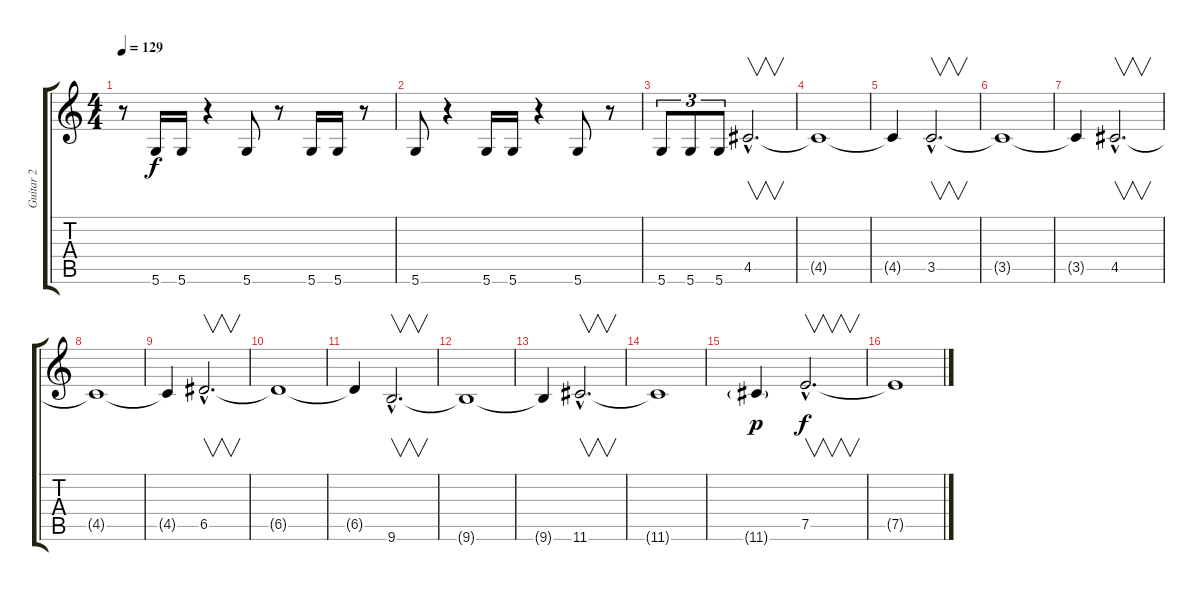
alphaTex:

\track ("Guitar 2" "Guitar 2") {instrument distortionguitar}
\staff {score tabs}
\tuning (E4 B3 G3 D3 A2 D2) {hide}
\ts (4 4)
\tempo 129
\clef g2
\ks c
r.8{dy f} 5.6.16 5.6.16 r.4 5.6.8 r.8 5.6.16 5.6.16 r.8 |
5.6.8 r.4 5.6.16 5.6.16 r.4 5.6.8 r.8 |
5.6.8{tu (3 2)} 5.6.8{tu (3 2)} 5.6.8{tu (3 2)} 4.5{hac}.2{v d} |
4.5{t}.1 |
4.5{t}.4 3.5{hac}.2{v d} |
3.5{t}.1 |
3.5{t}.4 4.5{hac}.2{v d} |
4.5{t}.1 |
4.5{t}.4 6.5{hac}.2{v d} |
6.5{t}.1 |
6.5{t}.4 9.6{hac}.2{v d} |
9.6{t}.1 |
9.6{t}.4 11.6{hac}.2{v d} |
11.6{t}.1 |
11.6{g}.4{dy p} 7.5{hac}.2{v d dy f} |
7.5{t}.1
